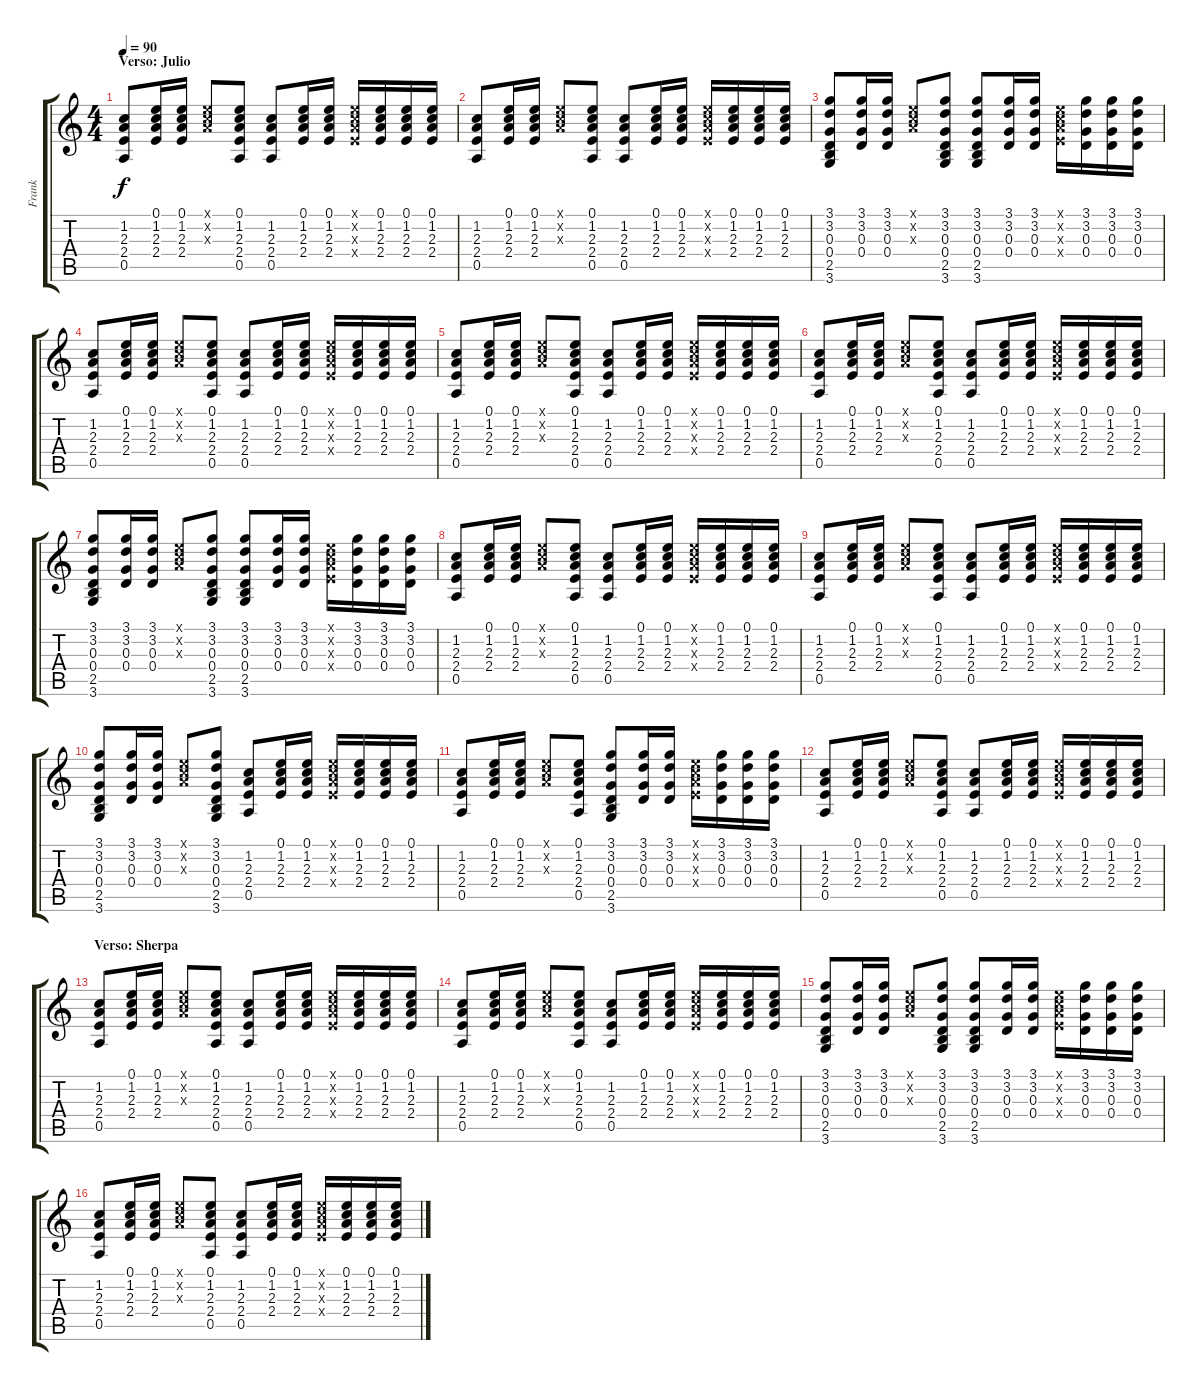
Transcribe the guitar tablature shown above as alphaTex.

\track ("Frank" "Frank") {instrument acousticguitarsteel}
\staff {score tabs}
\tuning (E4 B3 G3 D3 A2 E2) {hide}
\ts (4 4)
\section ("" "Verso: Julio")
\tempo 90
\clef g2
\ks c
(1.2 2.3 2.4 0.5).8{dy f} (0.1 1.2 2.3 2.4).16 (0.1 1.2 2.3 2.4).16 (0.1{x} 1.2{x} 2.3{x}).8 (0.1 1.2 2.3 2.4 0.5).8 (1.2 2.3 2.4 0.5).8 (0.1 1.2 2.3 2.4).16 (0.1 1.2 2.3 2.4).16 (0.1{x} 1.2{x} 2.3{x} 2.4{x}).16 (0.1 1.2 2.3 2.4).16 (0.1 1.2 2.3 2.4).16 (0.1 1.2 2.3 2.4).16 |
(1.2 2.3 2.4 0.5).8 (0.1 1.2 2.3 2.4).16 (0.1 1.2 2.3 2.4).16 (0.1{x} 1.2{x} 2.3{x}).8 (0.1 1.2 2.3 2.4 0.5).8 (1.2 2.3 2.4 0.5).8 (0.1 1.2 2.3 2.4).16 (0.1 1.2 2.3 2.4).16 (0.1{x} 1.2{x} 2.3{x} 2.4{x}).16 (0.1 1.2 2.3 2.4).16 (0.1 1.2 2.3 2.4).16 (0.1 1.2 2.3 2.4).16 |
(3.1 3.2 0.3 0.4 2.5 3.6).8 (3.1 3.2 0.3 0.4).16 (3.1 3.2 0.3 0.4).16 (0.1{x} 1.2{x} 2.3{x}).8 (3.1 3.2 0.3 0.4 2.5 3.6).8 (3.1 3.2 0.3 0.4 2.5 3.6).8 (3.1 3.2 0.3 0.4).16 (3.1 3.2 0.3 0.4).16 (0.1{x} 1.2{x} 2.3{x} 2.4{x}).16 (3.1 3.2 0.3 0.4).16 (3.1 3.2 0.3 0.4).16 (3.1 3.2 0.3 0.4).16 |
(1.2 2.3 2.4 0.5).8 (0.1 1.2 2.3 2.4).16 (0.1 1.2 2.3 2.4).16 (0.1{x} 1.2{x} 2.3{x}).8 (0.1 1.2 2.3 2.4 0.5).8 (1.2 2.3 2.4 0.5).8 (0.1 1.2 2.3 2.4).16 (0.1 1.2 2.3 2.4).16 (0.1{x} 1.2{x} 2.3{x} 2.4{x}).16 (0.1 1.2 2.3 2.4).16 (0.1 1.2 2.3 2.4).16 (0.1 1.2 2.3 2.4).16 |
(1.2 2.3 2.4 0.5).8 (0.1 1.2 2.3 2.4).16 (0.1 1.2 2.3 2.4).16 (0.1{x} 1.2{x} 2.3{x}).8 (0.1 1.2 2.3 2.4 0.5).8 (1.2 2.3 2.4 0.5).8 (0.1 1.2 2.3 2.4).16 (0.1 1.2 2.3 2.4).16 (0.1{x} 1.2{x} 2.3{x} 2.4{x}).16 (0.1 1.2 2.3 2.4).16 (0.1 1.2 2.3 2.4).16 (0.1 1.2 2.3 2.4).16 |
(1.2 2.3 2.4 0.5).8 (0.1 1.2 2.3 2.4).16 (0.1 1.2 2.3 2.4).16 (0.1{x} 1.2{x} 2.3{x}).8 (0.1 1.2 2.3 2.4 0.5).8 (1.2 2.3 2.4 0.5).8 (0.1 1.2 2.3 2.4).16 (0.1 1.2 2.3 2.4).16 (0.1{x} 1.2{x} 2.3{x} 2.4{x}).16 (0.1 1.2 2.3 2.4).16 (0.1 1.2 2.3 2.4).16 (0.1 1.2 2.3 2.4).16 |
(3.1 3.2 0.3 0.4 2.5 3.6).8 (3.1 3.2 0.3 0.4).16 (3.1 3.2 0.3 0.4).16 (0.1{x} 1.2{x} 2.3{x}).8 (3.1 3.2 0.3 0.4 2.5 3.6).8 (3.1 3.2 0.3 0.4 2.5 3.6).8 (3.1 3.2 0.3 0.4).16 (3.1 3.2 0.3 0.4).16 (0.1{x} 1.2{x} 2.3{x} 2.4{x}).16 (3.1 3.2 0.3 0.4).16 (3.1 3.2 0.3 0.4).16 (3.1 3.2 0.3 0.4).16 |
(1.2 2.3 2.4 0.5).8 (0.1 1.2 2.3 2.4).16 (0.1 1.2 2.3 2.4).16 (0.1{x} 1.2{x} 2.3{x}).8 (0.1 1.2 2.3 2.4 0.5).8 (1.2 2.3 2.4 0.5).8 (0.1 1.2 2.3 2.4).16 (0.1 1.2 2.3 2.4).16 (0.1{x} 1.2{x} 2.3{x} 2.4{x}).16 (0.1 1.2 2.3 2.4).16 (0.1 1.2 2.3 2.4).16 (0.1 1.2 2.3 2.4).16 |
(1.2 2.3 2.4 0.5).8 (0.1 1.2 2.3 2.4).16 (0.1 1.2 2.3 2.4).16 (0.1{x} 1.2{x} 2.3{x}).8 (0.1 1.2 2.3 2.4 0.5).8 (1.2 2.3 2.4 0.5).8 (0.1 1.2 2.3 2.4).16 (0.1 1.2 2.3 2.4).16 (0.1{x} 1.2{x} 2.3{x} 2.4{x}).16 (0.1 1.2 2.3 2.4).16 (0.1 1.2 2.3 2.4).16 (0.1 1.2 2.3 2.4).16 |
(3.1 3.2 0.3 0.4 2.5 3.6).8 (3.1 3.2 0.3 0.4).16 (3.1 3.2 0.3 0.4).16 (0.1{x} 1.2{x} 2.3{x}).8 (3.1 3.2 0.3 0.4 2.5 3.6).8 (1.2 2.3 2.4 0.5).8 (0.1 1.2 2.3 2.4).16 (0.1 1.2 2.3 2.4).16 (0.1{x} 1.2{x} 2.3{x} 2.4{x}).16 (0.1 1.2 2.3 2.4).16 (0.1 1.2 2.3 2.4).16 (0.1 1.2 2.3 2.4).16 |
(1.2 2.3 2.4 0.5).8 (0.1 1.2 2.3 2.4).16 (0.1 1.2 2.3 2.4).16 (0.1{x} 1.2{x} 2.3{x}).8 (0.1 1.2 2.3 2.4 0.5).8 (3.1 3.2 0.3 0.4 2.5 3.6).8 (3.1 3.2 0.3 0.4).16 (3.1 3.2 0.3 0.4).16 (0.1{x} 1.2{x} 2.3{x} 2.4{x}).16 (3.1 3.2 0.3 0.4).16 (3.1 3.2 0.3 0.4).16 (3.1 3.2 0.3 0.4).16 |
(1.2 2.3 2.4 0.5).8 (0.1 1.2 2.3 2.4).16 (0.1 1.2 2.3 2.4).16 (0.1{x} 1.2{x} 2.3{x}).8 (0.1 1.2 2.3 2.4 0.5).8 (1.2 2.3 2.4 0.5).8 (0.1 1.2 2.3 2.4).16 (0.1 1.2 2.3 2.4).16 (0.1{x} 1.2{x} 2.3{x} 2.4{x}).16 (0.1 1.2 2.3 2.4).16 (0.1 1.2 2.3 2.4).16 (0.1 1.2 2.3 2.4).16 |
\section ("" "Verso: Sherpa")
(1.2 2.3 2.4 0.5).8 (0.1 1.2 2.3 2.4).16 (0.1 1.2 2.3 2.4).16 (0.1{x} 1.2{x} 2.3{x}).8 (0.1 1.2 2.3 2.4 0.5).8 (1.2 2.3 2.4 0.5).8 (0.1 1.2 2.3 2.4).16 (0.1 1.2 2.3 2.4).16 (0.1{x} 1.2{x} 2.3{x} 2.4{x}).16 (0.1 1.2 2.3 2.4).16 (0.1 1.2 2.3 2.4).16 (0.1 1.2 2.3 2.4).16 |
(1.2 2.3 2.4 0.5).8 (0.1 1.2 2.3 2.4).16 (0.1 1.2 2.3 2.4).16 (0.1{x} 1.2{x} 2.3{x}).8 (0.1 1.2 2.3 2.4 0.5).8 (1.2 2.3 2.4 0.5).8 (0.1 1.2 2.3 2.4).16 (0.1 1.2 2.3 2.4).16 (0.1{x} 1.2{x} 2.3{x} 2.4{x}).16 (0.1 1.2 2.3 2.4).16 (0.1 1.2 2.3 2.4).16 (0.1 1.2 2.3 2.4).16 |
(3.1 3.2 0.3 0.4 2.5 3.6).8 (3.1 3.2 0.3 0.4).16 (3.1 3.2 0.3 0.4).16 (0.1{x} 1.2{x} 2.3{x}).8 (3.1 3.2 0.3 0.4 2.5 3.6).8 (3.1 3.2 0.3 0.4 2.5 3.6).8 (3.1 3.2 0.3 0.4).16 (3.1 3.2 0.3 0.4).16 (0.1{x} 1.2{x} 2.3{x} 2.4{x}).16 (3.1 3.2 0.3 0.4).16 (3.1 3.2 0.3 0.4).16 (3.1 3.2 0.3 0.4).16 |
(1.2 2.3 2.4 0.5).8 (0.1 1.2 2.3 2.4).16 (0.1 1.2 2.3 2.4).16 (0.1{x} 1.2{x} 2.3{x}).8 (0.1 1.2 2.3 2.4 0.5).8 (1.2 2.3 2.4 0.5).8 (0.1 1.2 2.3 2.4).16 (0.1 1.2 2.3 2.4).16 (0.1{x} 1.2{x} 2.3{x} 2.4{x}).16 (0.1 1.2 2.3 2.4).16 (0.1 1.2 2.3 2.4).16 (0.1 1.2 2.3 2.4).16
